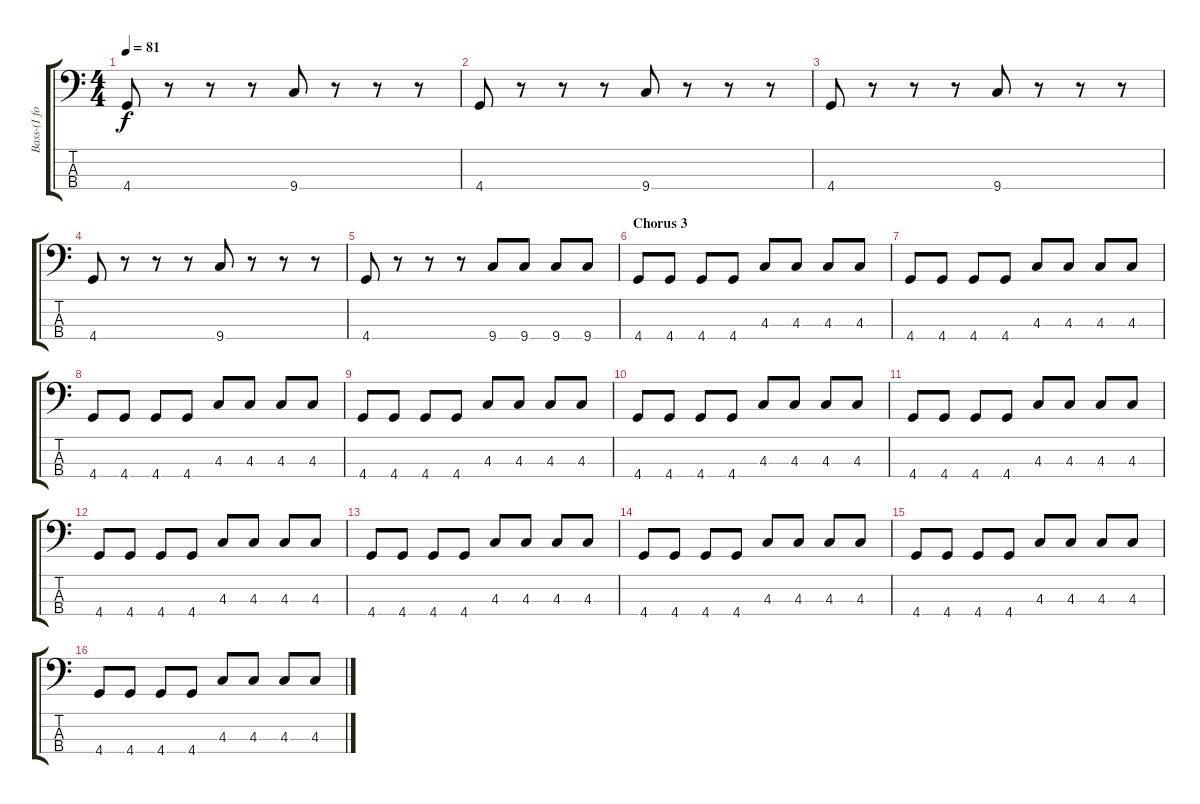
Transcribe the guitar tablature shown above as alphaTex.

\track ("Bass-(I forget his name,Scott?)" "Bass-(I fo") {instrument electricbassfinger}
\staff {score tabs}
\tuning (Gb2 Db2 Ab1 Eb1) {hide}
\ts (4 4)
\tempo 81
\clef f4
\ks c
4.4.8{dy f} r.8 r.8 r.8 9.4.8 r.8 r.8 r.8 |
4.4.8 r.8 r.8 r.8 9.4.8 r.8 r.8 r.8 |
4.4.8 r.8 r.8 r.8 9.4.8 r.8 r.8 r.8 |
4.4.8 r.8 r.8 r.8 9.4.8 r.8 r.8 r.8 |
4.4.8 r.8 r.8 r.8 9.4.8 9.4.8 9.4.8 9.4.8 |
\section ("" "Chorus 3")
4.4.8 4.4.8 4.4.8 4.4.8 4.3.8 4.3.8 4.3.8 4.3.8 |
4.4.8 4.4.8 4.4.8 4.4.8 4.3.8 4.3.8 4.3.8 4.3.8 |
4.4.8 4.4.8 4.4.8 4.4.8 4.3.8 4.3.8 4.3.8 4.3.8 |
4.4.8 4.4.8 4.4.8 4.4.8 4.3.8 4.3.8 4.3.8 4.3.8 |
4.4.8 4.4.8 4.4.8 4.4.8 4.3.8 4.3.8 4.3.8 4.3.8 |
4.4.8 4.4.8 4.4.8 4.4.8 4.3.8 4.3.8 4.3.8 4.3.8 |
4.4.8 4.4.8 4.4.8 4.4.8 4.3.8 4.3.8 4.3.8 4.3.8 |
4.4.8 4.4.8 4.4.8 4.4.8 4.3.8 4.3.8 4.3.8 4.3.8 |
4.4.8 4.4.8 4.4.8 4.4.8 4.3.8 4.3.8 4.3.8 4.3.8 |
4.4.8 4.4.8 4.4.8 4.4.8 4.3.8 4.3.8 4.3.8 4.3.8 |
4.4.8 4.4.8 4.4.8 4.4.8 4.3.8 4.3.8 4.3.8 4.3.8
